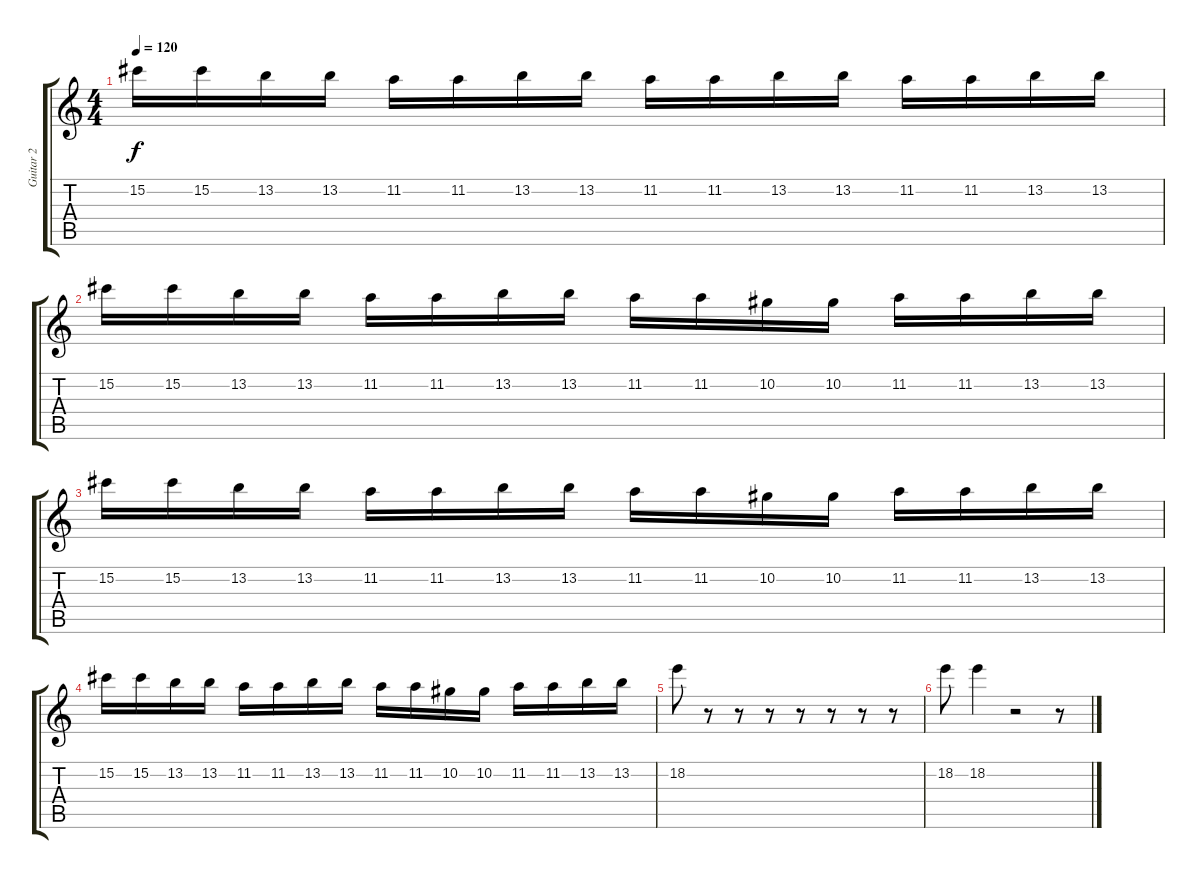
\track ("Guitar 2" "Guitar 2") {instrument distortionguitar}
\staff {score tabs}
\tuning (Eb4 Bb3 Gb3 Db3 Ab2 Eb2) {hide}
\ts (4 4)
\tempo 120
\clef g2
\ks c
15.2.16{dy f} 15.2.16 13.2.16 13.2.16 11.2.16 11.2.16 13.2.16 13.2.16 11.2.16 11.2.16 13.2.16 13.2.16 11.2.16 11.2.16 13.2.16 13.2.16 |
15.2.16 15.2.16 13.2.16 13.2.16 11.2.16 11.2.16 13.2.16 13.2.16 11.2.16 11.2.16 10.2.16 10.2.16 11.2.16 11.2.16 13.2.16 13.2.16 |
15.2.16 15.2.16 13.2.16 13.2.16 11.2.16 11.2.16 13.2.16 13.2.16 11.2.16 11.2.16 10.2.16 10.2.16 11.2.16 11.2.16 13.2.16 13.2.16 |
15.2.16 15.2.16 13.2.16 13.2.16 11.2.16 11.2.16 13.2.16 13.2.16 11.2.16 11.2.16 10.2.16 10.2.16 11.2.16 11.2.16 13.2.16 13.2.16 |
18.2.8 r.8 r.8 r.8 r.8 r.8 r.8 r.8 |
18.2.8 18.2.4 r.2 r.8
